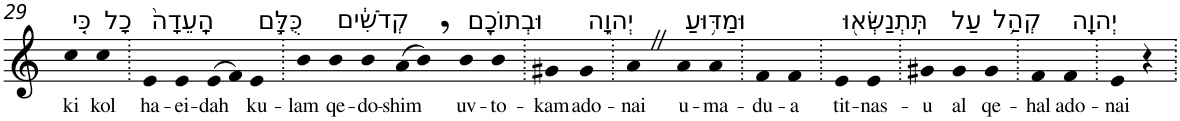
**kern	**text
*part1	*part1
*staff1	*staff1
*I"Piano	*
*I'Pno	*
!!LO:PB:g=z
*clefG2	*
*k[]	*
=29	=29
!LO:TX:a:t=כִּ֤י	!
!	!LO:LY:b
4cc	ki
!LO:TX:a:t=כָל	!
!	!LO:LY:b
4cc	kol
=30.	=30.
!LO:TX:a:t=הָֽעֵדָה֙	!
!	!LO:LY:b
4e	ha-
!	!LO:LY:b
4e	-ei-
!	!LO:LY:b
(>8e	-dah
8f)	.
!LO:TX:a:t=כֻּלָּ֣ם	!
!	!LO:LY:b
4e	ku-
=31.	=31.
!	!LO:LY:b
4b	-lam
!LO:TX:a:t=קְדֹשִׁ֔ים	!
!	!LO:LY:b
4b	qe-
!	!LO:LY:b
4b	-do-
!	!LO:LY:b
(>8a	-shim
8b,)	.
!LO:TX:a:t=וּבְתוֹכָ֖ם	!
!	!LO:LY:b
4b	uv-
!	!LO:LY:b
4b	-to-
=32.	=32.
!	!LO:LY:b
4g#X	-kam
!LO:TX:a:t=יְהוָ֑ה	!
!	!LO:LY:b
4g#	ado-
=33.	=33.
!	!LO:LY:b
4aZ	-nai
!LO:TX:a:t=וּמַדּ֥וּעַ	!
!	!LO:LY:b
4a	u-
!	!LO:LY:b
4a	-ma-
=34.	=34.
!	!LO:LY:b
4f	-du-
!	!LO:LY:b
4f	-a
=35.	=35.
!LO:TX:a:t=תִּֽתְנַשְּׂא֖וּ	!
!	!LO:LY:b
4e	tit-
!	!LO:LY:b
4e	-nas-
=36.	=36.
!	!LO:LY:b
4g#X	-u
!LO:TX:a:t=עַל	!
!	!LO:LY:b
4g#	al
!LO:TX:a:t=קְהַ֥ל	!
!	!LO:LY:b
4g#	qe-
=37.	=37.
!	!LO:LY:b
4f	-hal
!LO:TX:a:t=יְהוָֽה	!
!	!LO:LY:b
4f	ado-
=38.	=38.
!	!LO:LY:b
4e	-nai
4r	.
=.	=.
*-	*-
